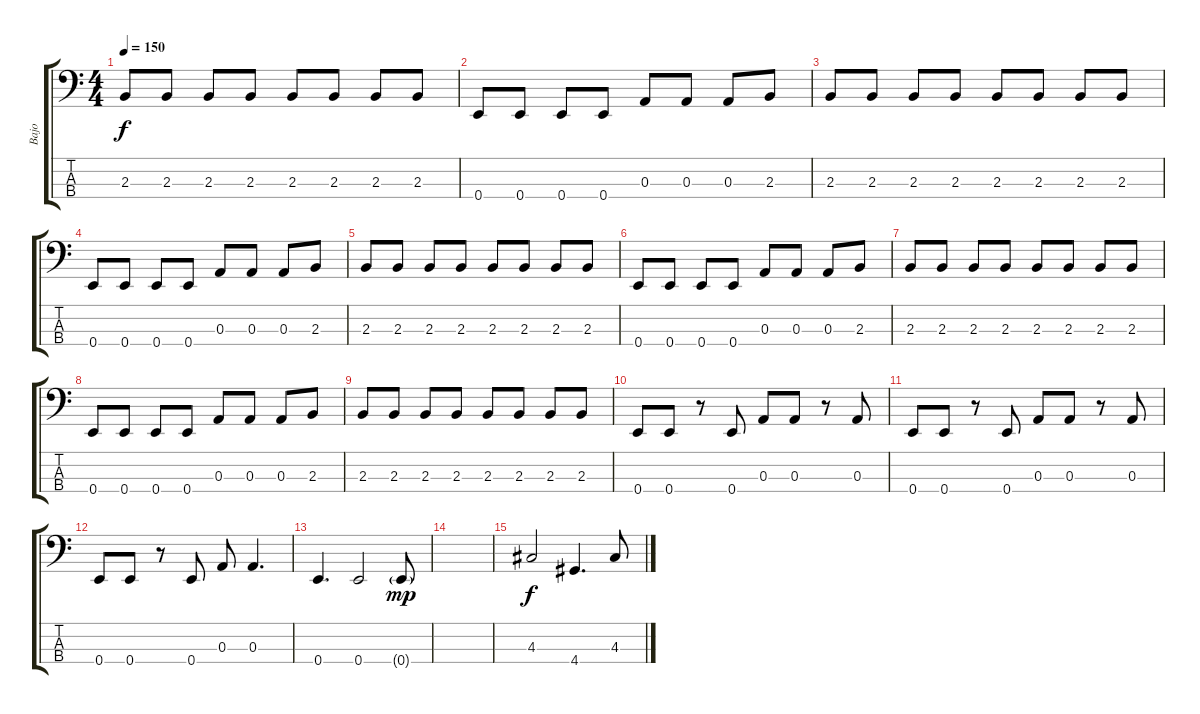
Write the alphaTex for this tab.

\track ("Bajo" "Bajo") {instrument electricbassfinger}
\staff {score tabs}
\tuning (G2 D2 A1 E1) {hide}
\ts (4 4)
\tempo 150
\clef f4
\ks c
2.3.8{dy f} 2.3.8 2.3.8 2.3.8 2.3.8 2.3.8 2.3.8 2.3.8 |
0.4.8 0.4.8 0.4.8 0.4.8 0.3.8 0.3.8 0.3.8 2.3.8 |
2.3.8 2.3.8 2.3.8 2.3.8 2.3.8 2.3.8 2.3.8 2.3.8 |
0.4.8 0.4.8 0.4.8 0.4.8 0.3.8 0.3.8 0.3.8 2.3.8 |
2.3.8 2.3.8 2.3.8 2.3.8 2.3.8 2.3.8 2.3.8 2.3.8 |
0.4.8 0.4.8 0.4.8 0.4.8 0.3.8 0.3.8 0.3.8 2.3.8 |
2.3.8 2.3.8 2.3.8 2.3.8 2.3.8 2.3.8 2.3.8 2.3.8 |
0.4.8 0.4.8 0.4.8 0.4.8 0.3.8 0.3.8 0.3.8 2.3.8 |
2.3.8 2.3.8 2.3.8 2.3.8 2.3.8 2.3.8 2.3.8 2.3.8 |
0.4.8 0.4.8 r.8 0.4.8 0.3.8 0.3.8 r.8 0.3.8 |
0.4.8 0.4.8 r.8 0.4.8 0.3.8 0.3.8 r.8 0.3.8 |
0.4.8 0.4.8 r.8 0.4.8 0.3.8 0.3.4{d} |
0.4.4{d} 0.4.2 0.4{g}.8{dy mp} |
|
4.3.2{dy f} 4.4.4{d} 4.3.8
